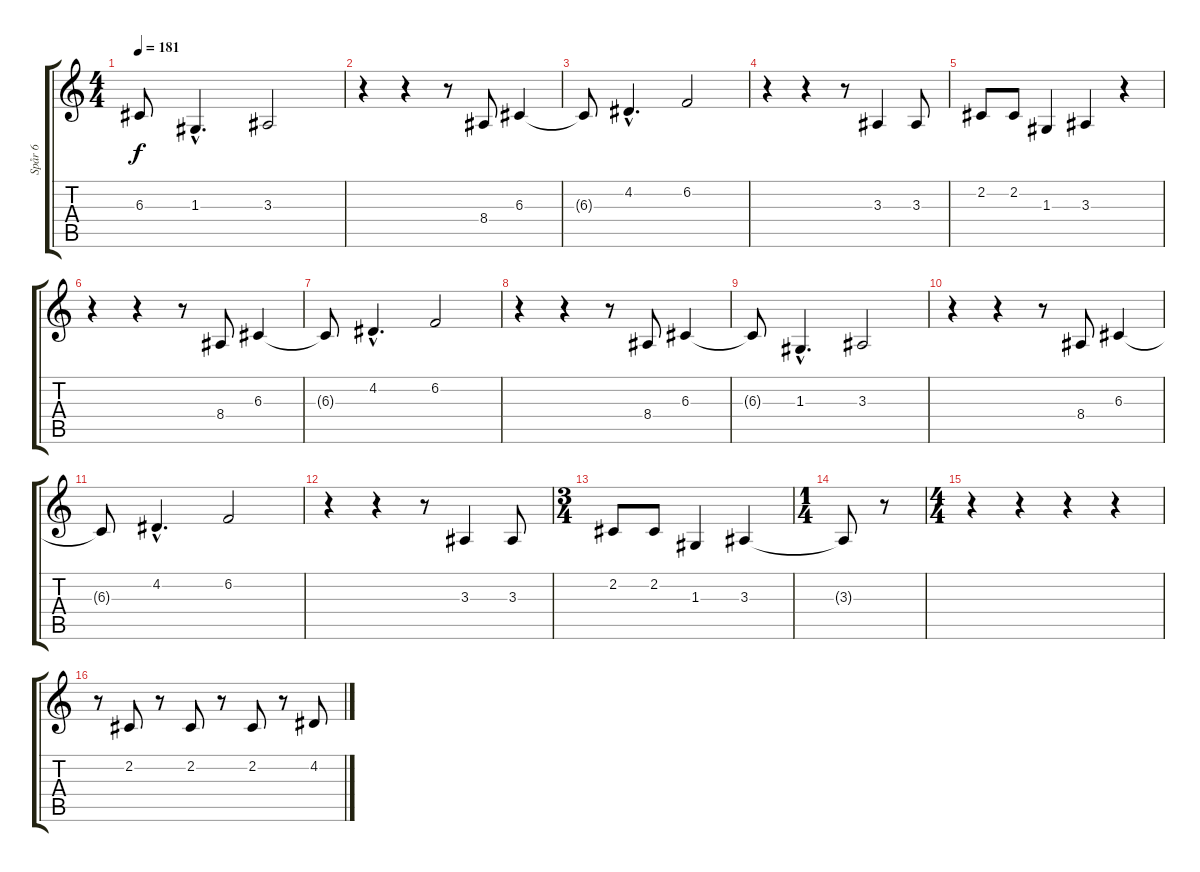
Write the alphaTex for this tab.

\track ("Spår 6" "Spår 6") {instrument fx5brightness}
\staff {score tabs}
\tuning (E4 B3 G3 D3 A2 E2) {hide}
\ts (4 4)
\tempo 181
\clef g2
\ks c
6.3{t}.8{dy f} 1.3{hac}.4{d} 3.3.2 |
r.4 r.4 r.8 8.4.8 6.3.4 |
6.3{t}.8 4.2{hac}.4{d} 6.2.2 |
r.4 r.4 r.8 3.3.4 3.3.8 |
2.2.8 2.2.8 1.3.4 3.3.4 r.4 |
r.4 r.4 r.8 8.4.8 6.3.4 |
6.3{t}.8 4.2{hac}.4{d} 6.2.2 |
r.4 r.4 r.8 8.4.8 6.3.4 |
6.3{t}.8 1.3{hac}.4{d} 3.3.2 |
r.4 r.4 r.8 8.4.8 6.3.4 |
6.3{t}.8 4.2{hac}.4{d} 6.2.2 |
r.4 r.4 r.8 3.3.4 3.3.8 |
\ts (3 4)
2.2.8 2.2.8 1.3.4 3.3.4 |
\ts (1 4)
3.3{t}.8 r.8 |
\ts (4 4)
r.4 r.4 r.4 r.4 |
r.8 2.2.8 r.8 2.2.8 r.8 2.2.8 r.8 4.2.8
